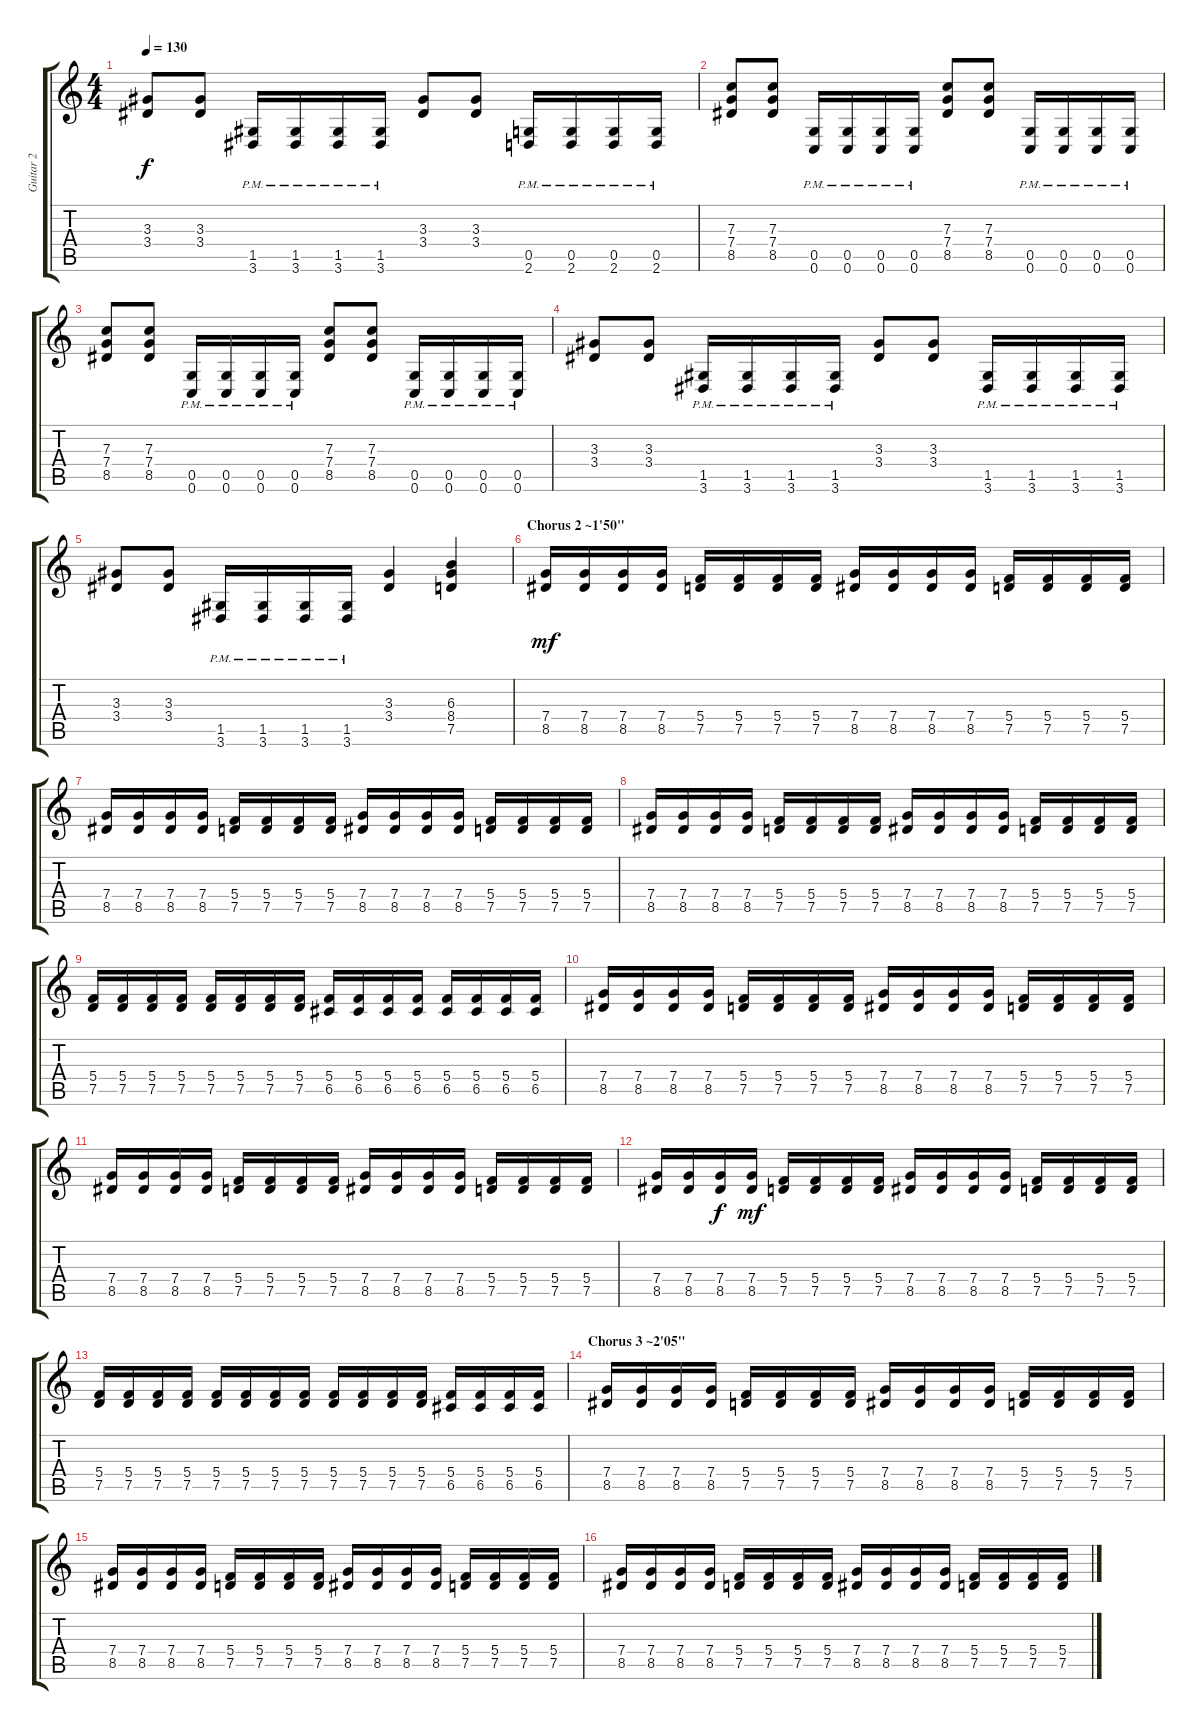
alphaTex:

\track ("Guitar 2" "Guitar 2") {instrument distortionguitar}
\staff {score tabs}
\tuning (D4 A3 F3 C3 G2 C2) {hide}
\ts (4 4)
\tempo 130
\clef g2
\ks c
(3.3 3.4).8{dy f} (3.3 3.4).8 (1.5{pm} 3.6{pm}).16 (1.5{pm} 3.6{pm}).16 (1.5{pm} 3.6{pm}).16 (1.5{pm} 3.6{pm}).16 (3.3 3.4).8 (3.3 3.4).8 (0.5{pm} 2.6{pm}).16 (0.5{pm} 2.6{pm}).16 (0.5{pm} 2.6{pm}).16 (0.5{pm} 2.6{pm}).16 |
(7.3 7.4 8.5).8 (7.3 7.4 8.5).8 (0.5{pm} 0.6{pm}).16 (0.5{pm} 0.6{pm}).16 (0.5{pm} 0.6{pm}).16 (0.5{pm} 0.6{pm}).16 (7.3 7.4 8.5).8 (7.3 7.4 8.5).8 (0.5{pm} 0.6{pm}).16 (0.5{pm} 0.6{pm}).16 (0.5{pm} 0.6{pm}).16 (0.5{pm} 0.6{pm}).16 |
(7.3 7.4 8.5).8 (7.3 7.4 8.5).8 (0.5{pm} 0.6{pm}).16 (0.5{pm} 0.6{pm}).16 (0.5{pm} 0.6{pm}).16 (0.5{pm} 0.6{pm}).16 (7.3 7.4 8.5).8 (7.3 7.4 8.5).8 (0.5{pm} 0.6{pm}).16 (0.5{pm} 0.6{pm}).16 (0.5{pm} 0.6{pm}).16 (0.5{pm} 0.6{pm}).16 |
(3.3 3.4).8 (3.3 3.4).8 (1.5{pm} 3.6{pm}).16 (1.5{pm} 3.6{pm}).16 (1.5{pm} 3.6{pm}).16 (1.5{pm} 3.6{pm}).16 (3.3 3.4).8 (3.3 3.4).8 (1.5{pm} 3.6{pm}).16 (1.5{pm} 3.6{pm}).16 (1.5{pm} 3.6{pm}).16 (1.5{pm} 3.6{pm}).16 |
(3.3 3.4).8 (3.3 3.4).8 (1.5{pm} 3.6{pm}).16 (1.5{pm} 3.6{pm}).16 (1.5{pm} 3.6{pm}).16 (1.5{pm} 3.6{pm}).16 (3.3 3.4).4 (6.3 8.4 7.5).4 |
\section ("" "Chorus 2 ~1'50\"")
(7.4 8.5).16{dy mf} (7.4 8.5).16 (7.4 8.5).16 (7.4 8.5).16 (5.4 7.5).16 (5.4 7.5).16 (5.4 7.5).16 (5.4 7.5).16 (7.4 8.5).16 (7.4 8.5).16 (7.4 8.5).16 (7.4 8.5).16 (5.4 7.5).16 (5.4 7.5).16 (5.4 7.5).16 (5.4 7.5).16 |
(7.4 8.5).16 (7.4 8.5).16 (7.4 8.5).16 (7.4 8.5).16 (5.4 7.5).16 (5.4 7.5).16 (5.4 7.5).16 (5.4 7.5).16 (7.4 8.5).16 (7.4 8.5).16 (7.4 8.5).16 (7.4 8.5).16 (5.4 7.5).16 (5.4 7.5).16 (5.4 7.5).16 (5.4 7.5).16 |
(7.4 8.5).16 (7.4 8.5).16 (7.4 8.5).16 (7.4 8.5).16 (5.4 7.5).16 (5.4 7.5).16 (5.4 7.5).16 (5.4 7.5).16 (7.4 8.5).16 (7.4 8.5).16 (7.4 8.5).16 (7.4 8.5).16 (5.4 7.5).16 (5.4 7.5).16 (5.4 7.5).16 (5.4 7.5).16 |
(5.4 7.5).16 (5.4 7.5).16 (5.4 7.5).16 (5.4 7.5).16 (5.4 7.5).16 (5.4 7.5).16 (5.4 7.5).16 (5.4 7.5).16 (5.4 6.5).16 (5.4 6.5).16 (5.4 6.5).16 (5.4 6.5).16 (5.4 6.5).16 (5.4 6.5).16 (5.4 6.5).16 (5.4 6.5).16 |
(7.4 8.5).16 (7.4 8.5).16 (7.4 8.5).16 (7.4 8.5).16 (5.4 7.5).16 (5.4 7.5).16 (5.4 7.5).16 (5.4 7.5).16 (7.4 8.5).16 (7.4 8.5).16 (7.4 8.5).16 (7.4 8.5).16 (5.4 7.5).16 (5.4 7.5).16 (5.4 7.5).16 (5.4 7.5).16 |
(7.4 8.5).16 (7.4 8.5).16 (7.4 8.5).16 (7.4 8.5).16 (5.4 7.5).16 (5.4 7.5).16 (5.4 7.5).16 (5.4 7.5).16 (7.4 8.5).16 (7.4 8.5).16 (7.4 8.5).16 (7.4 8.5).16 (5.4 7.5).16 (5.4 7.5).16 (5.4 7.5).16 (5.4 7.5).16 |
(7.4 8.5).16 (7.4 8.5).16 (7.4 8.5).16{dy f} (7.4 8.5).16{dy mf} (5.4 7.5).16 (5.4 7.5).16 (5.4 7.5).16 (5.4 7.5).16 (7.4 8.5).16 (7.4 8.5).16 (7.4 8.5).16 (7.4 8.5).16 (5.4 7.5).16 (5.4 7.5).16 (5.4 7.5).16 (5.4 7.5).16 |
(5.4 7.5).16 (5.4 7.5).16 (5.4 7.5).16 (5.4 7.5).16 (5.4 7.5).16 (5.4 7.5).16 (5.4 7.5).16 (5.4 7.5).16 (5.4 7.5).16 (5.4 7.5).16 (5.4 7.5).16 (5.4 7.5).16 (5.4 6.5).16 (5.4 6.5).16 (5.4 6.5).16 (5.4 6.5).16 |
\section ("" "Chorus 3 ~2'05\"")
(7.4 8.5).16 (7.4 8.5).16 (7.4 8.5).16 (7.4 8.5).16 (5.4 7.5).16 (5.4 7.5).16 (5.4 7.5).16 (5.4 7.5).16 (7.4 8.5).16 (7.4 8.5).16 (7.4 8.5).16 (7.4 8.5).16 (5.4 7.5).16 (5.4 7.5).16 (5.4 7.5).16 (5.4 7.5).16 |
(7.4 8.5).16 (7.4 8.5).16 (7.4 8.5).16 (7.4 8.5).16 (5.4 7.5).16 (5.4 7.5).16 (5.4 7.5).16 (5.4 7.5).16 (7.4 8.5).16 (7.4 8.5).16 (7.4 8.5).16 (7.4 8.5).16 (5.4 7.5).16 (5.4 7.5).16 (5.4 7.5).16 (5.4 7.5).16 |
(7.4 8.5).16 (7.4 8.5).16 (7.4 8.5).16 (7.4 8.5).16 (5.4 7.5).16 (5.4 7.5).16 (5.4 7.5).16 (5.4 7.5).16 (7.4 8.5).16 (7.4 8.5).16 (7.4 8.5).16 (7.4 8.5).16 (5.4 7.5).16 (5.4 7.5).16 (5.4 7.5).16 (5.4 7.5).16
